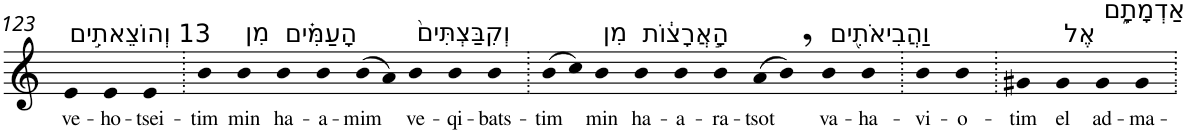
**kern	**text
*part1	*part1
*staff1	*staff1
*I"Piano	*
*I'Pno	*
!!LO:PB:g=z
*clefG2	*
*k[]	*
=123	=123
!LO:TX:a:t=13 וְהוֹצֵאתִ֣ים	!
!	!LO:LY:b
4e	ve-
!	!LO:LY:b
4e	-ho-
!	!LO:LY:b
4e	-tsei-
=124.	=124.
!	!LO:LY:b
4b	-tim
!LO:TX:a:t=מִן	!
!	!LO:LY:b
4b	min
!LO:TX:a:t=הָעַמִּ֗ים	!
!	!LO:LY:b
4b	ha-
!	!LO:LY:b
4b	-a-
!	!LO:LY:b
(>8b	-mim
8a)	.
!LO:TX:a:t=וְקִבַּצְתִּים֙	!
!	!LO:LY:b
4b	ve-
!	!LO:LY:b
4b	-qi-
!	!LO:LY:b
4b	-bats-
=125.	=125.
!	!LO:LY:b
(>8b	-tim
8cc)	.
!LO:TX:a:t=מִן	!
!	!LO:LY:b
4b	min
!LO:TX:a:t=הָ֣אֲרָצ֔וֹת	!
!	!LO:LY:b
4b	ha-
!	!LO:LY:b
4b	-a-
!	!LO:LY:b
4b	-ra-
!	!LO:LY:b
(>8a	-tsot
8b,)	.
!LO:TX:a:t=וַהֲבִיאֹתִ֖ים	!
!	!LO:LY:b
4b	va-
!	!LO:LY:b
4b	-ha-
=126.	=126.
!	!LO:LY:b
4b	-vi-
!	!LO:LY:b
4b	-o-
=127.	=127.
!	!LO:LY:b
4g#X	-tim
!LO:TX:a:t=אֶל	!
!	!LO:LY:b
4g#	el
!LO:TX:a:t=אַדְמָתָ֑ם	!
!	!LO:LY:b
4g#	ad-
!	!LO:LY:b
4g#	-ma-
=.	=.
*-	*-
